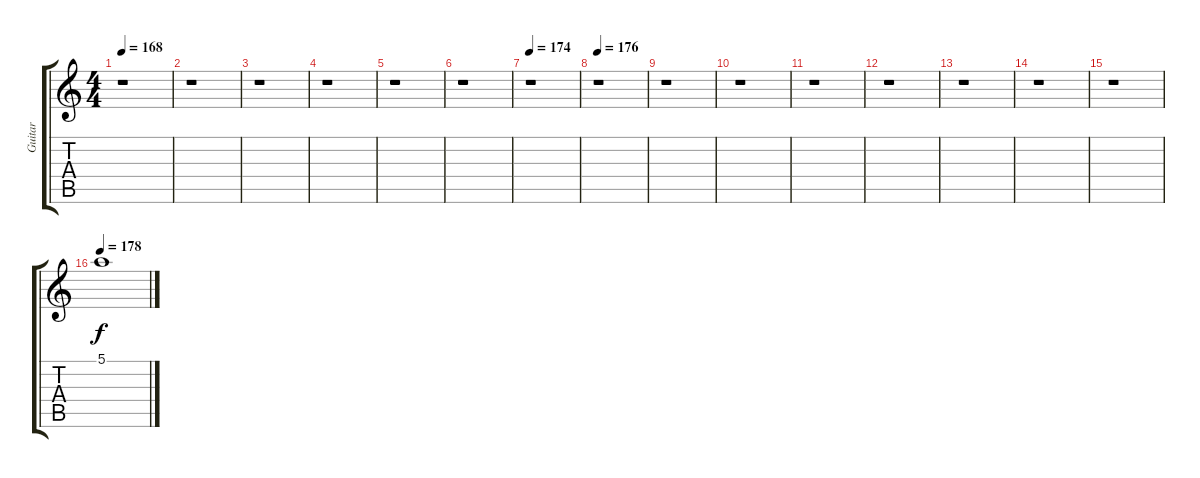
\track ("Guitar" "Guitar") {instrument overdrivenguitar}
\staff {score tabs}
\tuning (E4 B3 G3 D3 A2 E2) {hide}
\ts (4 4)
\tempo 168
\clef g2
\ks c
r.1{dy f} |
r.1 |
r.1 |
r.1 |
r.1 |
r.1 |
\tempo 174
r.1 |
\tempo 176
r.1 |
r.1 |
r.1 |
r.1 |
r.1 |
r.1 |
r.1 |
r.1 |
\tempo 178
5.1.1
